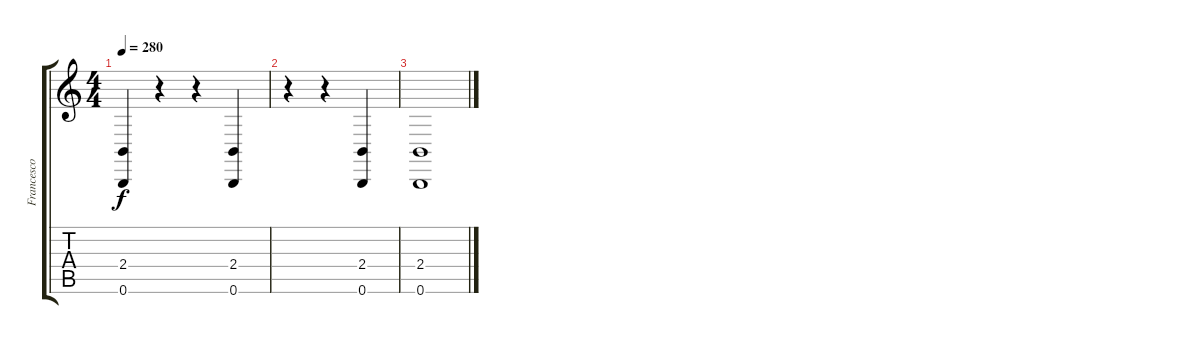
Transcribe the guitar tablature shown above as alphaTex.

\track ("Francesco Paoli" "Francesco ") {instrument stringensemble1}
\staff {score tabs}
\tuning (B3 Gb3 D3 A2 E2 B1) {hide}
\ts (4 4)
\tempo 280
\clef g2
\ks c
(2.4 0.6).4{dy f} r.4 r.4 (2.4 0.6).4 |
r.4 r.4 (2.4 0.6).4 |
(2.4 0.6).1
